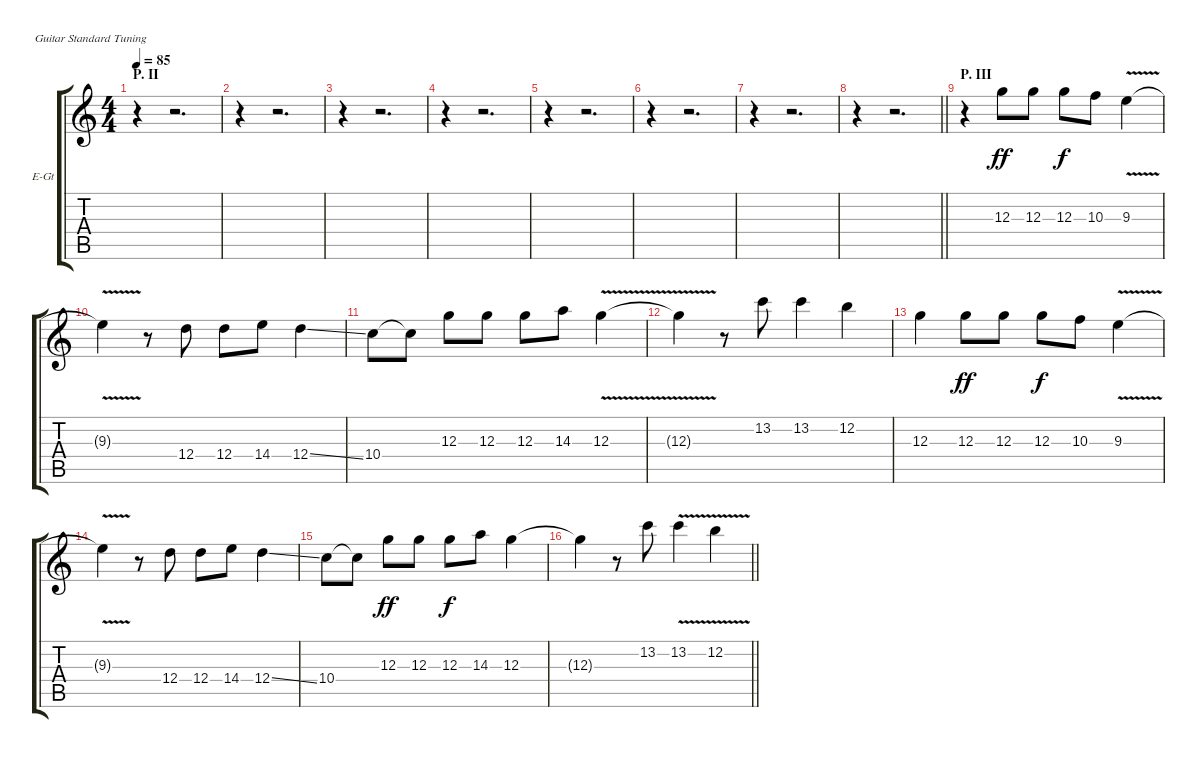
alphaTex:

\bracketExtendMode groupsimilarinstruments
\firstSystemTrackNameOrientation horizontal
\otherSystemsTrackNameOrientation horizontal
\track ("Lead Guitar (Crunch)" "E-Gt") {instrument overdrivenguitar}
\staff {score tabs}
\tuning (E4 B3 G3 D3 A2 E2)
\ts (4 4)
\section ("" "P. II")
\tempo 85
\clef g2
\ks c
r.4{dy ff} r.2{d} |
r.4 r.2{d} |
r.4 r.2{d} |
r.4 r.2{d} |
r.4 r.2{d} |
r.4 r.2{d} |
r.4 r.2{d} |
\barLineRight lightlight
r.4 r.2{d} |
\section ("" "P. III")
r.4 12.3.8 12.3.8 12.3.8{dy f} 10.3.8 9.3{v}.4 |
9.3{v t}.4 r.8 12.4.8 12.4.8 14.4.8 12.4{ss}.4 |
10.4.8 10.4{t}.8 12.3.8 12.3.8 12.3.8 14.3.8 12.3{v}.4 |
12.3{v t}.4 r.8 13.2.8 13.2.4 12.2.4 |
12.3.4 12.3.8{dy ff} 12.3.8 12.3.8{dy f} 10.3.8 9.3{v}.4 |
9.3{v t}.4 r.8 12.4.8 12.4.8 14.4.8 12.4{ss}.4 |
10.4.8 10.4{t}.8 12.3.8{dy ff} 12.3.8 12.3.8{dy f} 14.3.8 12.3.4 |
\barLineRight lightlight
12.3{t}.4 r.8 13.2.8 13.2{v}.4 12.2{v}.4
